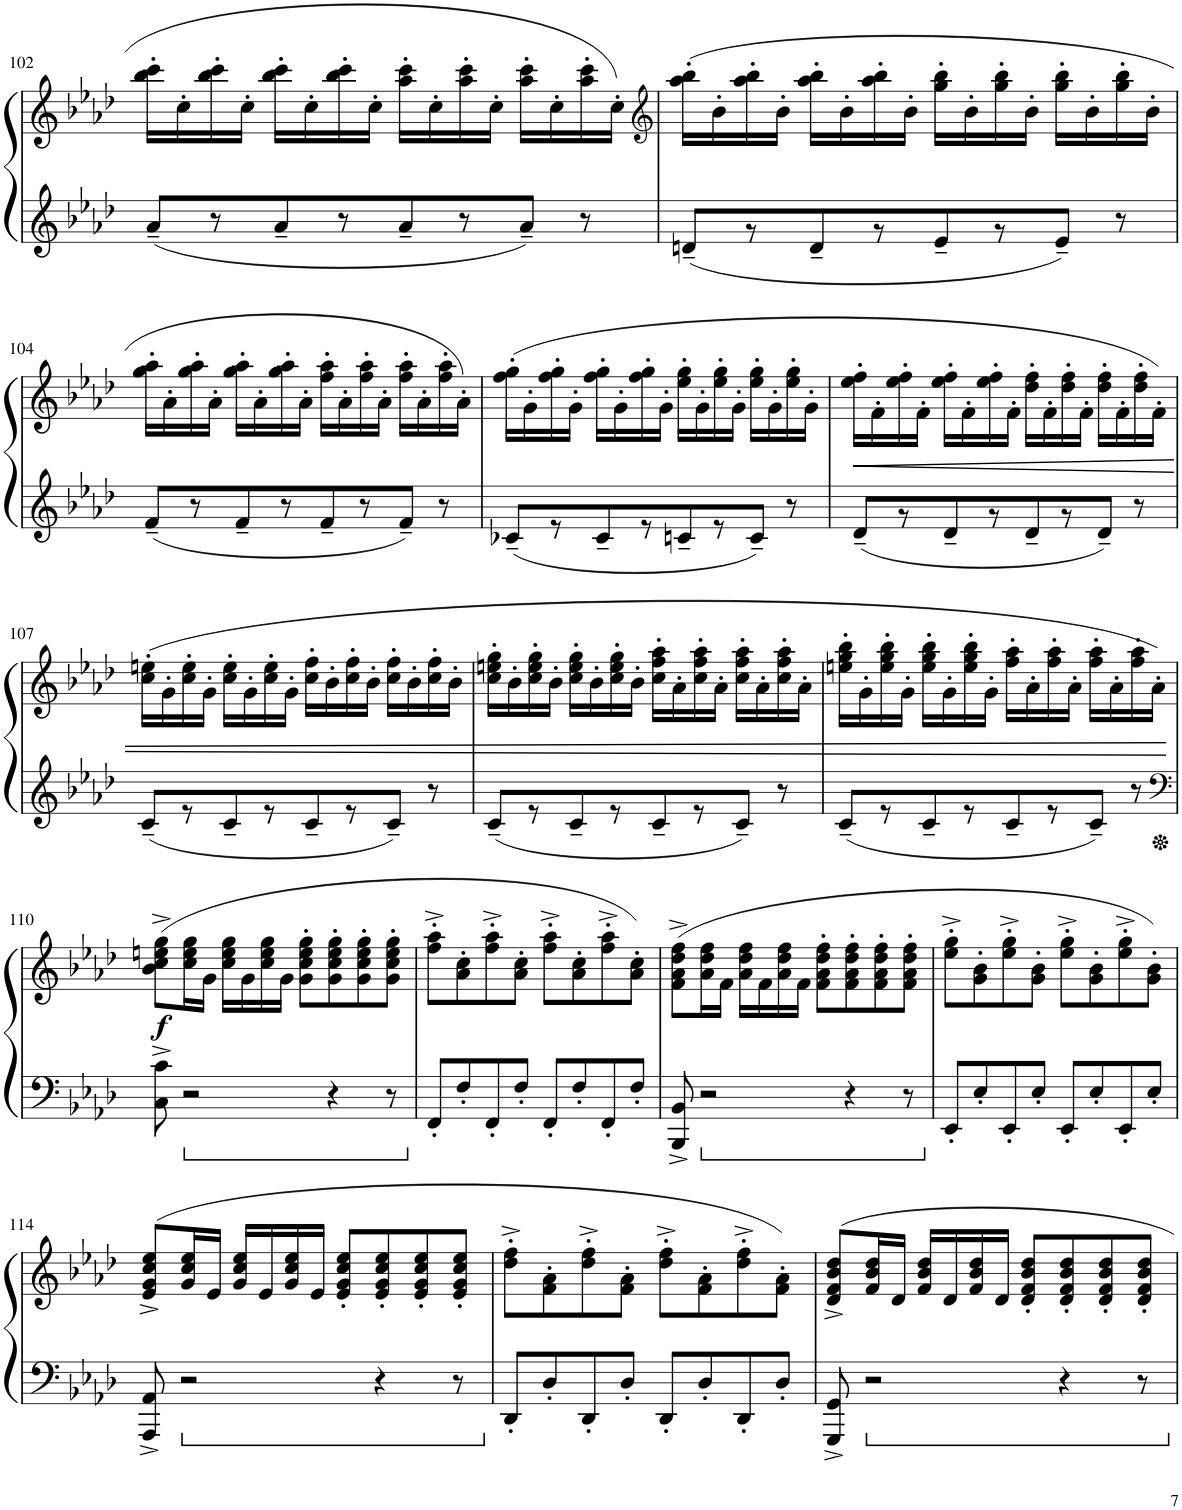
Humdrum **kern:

**kern	**kern	**dynam
*part1	*part1	*part1
*staff2	*staff1	*staff1/2
*I"Piano	*	*
*I'Pno.	*	*
!!LO:PB:g=z
*clefG2	*clefG^2	*
*k[b-e-a-d-]	*k[b-e-a-d-]	*
*M4/4	*M4/4	*
*met(c)	*met(c)	*
=102	=102	=102
8a-~/L	16bb-\' 16ccc\'LL	.
.	16cc'\	.
8r	16bb-\' 16ccc\'	.
.	16cc'\JJ	.
8a-~/	16bb-\' 16ccc\'LL	.
.	16cc'\	.
8r	16bb-\' 16ccc\'	.
.	16cc'\JJ	.
8a-~/	16aa-\' 16ccc\'LL	.
.	16cc'\	.
8r	16aa-\' 16ccc\'	.
.	16cc'\JJ	.
8a-~/J	16aa-\' 16ccc\'LL	.
.	16cc'\	.
8r	16aa-\' 16ccc\'	.
.	16cc'\JJ	.
=103	=103	=103
*	*clefG2	*
8dn~/L	(16aa-\' 16bb-\'LL	.
.	16b-'\	.
8r	16aa-\' 16bb-\'	.
.	16b-'\JJ	.
8d~/	16aa-\' 16bb-\'LL	.
.	16b-'\	.
8r	16aa-\' 16bb-\'	.
.	16b-'\JJ	.
8e-~/	16gg\' 16bb-\'LL	.
.	16b-'\	.
8r	16gg\' 16bb-\'	.
.	16b-'\JJ	.
8e-~/J	16gg\' 16bb-\'LL	.
.	16b-'\	.
8r	16gg\' 16bb-\'	.
.	16b-'\JJ	.
!!LO:LB:g=z
=104	=104	=104
8f~/L	16gg\' 16aa-\'LL	.
.	16a-'\	.
8r	16gg\' 16aa-\'	.
.	16a-'\JJ	.
8f~/	16gg\' 16aa-\'LL	.
.	16a-'\	.
8r	16gg\' 16aa-\'	.
.	16a-'\JJ	.
8f~/	16ff\' 16aa-\'LL	.
.	16a-'\	.
8r	16ff\' 16aa-\'	.
.	16a-'\JJ	.
8f~/J	16ff\' 16aa-\'LL	.
.	16a-'\	.
8r	16ff\' 16aa-\'	.
.	16a-'\JJ)	.
=105	=105	=105
8c-X~/L	(16ff\' 16gg\'LL	.
.	16g'\	.
8r	16ff\' 16gg\'	.
.	16g'\JJ	.
8c-~/	16ff\' 16gg\'LL	.
.	16g'\	.
8r	16ff\' 16gg\'	.
.	16g'\JJ	.
8cn~/	16ee-\' 16gg\'LL	.
.	16g'\	.
8r	16ee-\' 16gg\'	.
.	16g'\JJ	.
8c~/J	16ee-\' 16gg\'LL	.
.	16g'\	.
8r	16ee-\' 16gg\'	.
.	16g'\JJ	.
=106	=106	=106
!	!	!LO:HP:b
8d-~/L	16ee-\' 16ff\'LL	<
.	16f'\	.
8r	16ee-\' 16ff\'	.
.	16f'\JJ	.
8d-~/	16ee-\' 16ff\'LL	.
.	16f'\	.
8r	16ee-\' 16ff\'	.
.	16f'\JJ	.
8d-~/	16dd-\' 16ff\'LL	.
.	16f'\	.
8r	16dd-\' 16ff\'	.
.	16f'\JJ	.
8d-~/J	16dd-\' 16ff\'LL	.
.	16f'\	.
8r	16dd-\' 16ff\'	.
.	16f'\JJ)	.
!!LO:LB:g=z
=107	=107	=107
8c~/L	(16cc\' 16een\'LL	.
.	16g'\	.
8r	16cc\' 16ee\'	.
.	16g'\JJ	.
8c~/	16cc\' 16ee\'LL	.
.	16g'\	.
8r	16cc\' 16ee\'	.
.	16g'\JJ	.
8c~/	16cc\' 16ff\'LL	.
.	16b-'\	.
8r	16cc\' 16ff\'	.
.	16b-'\JJ	.
8c~/J	16cc\' 16ff\'LL	.
.	16b-'\	.
8r	16cc\' 16ff\'	.
.	16b-'\JJ	.
=108	=108	=108
8c~/L	16cc\' 16een\' 16gg\'LL	.
.	16b-'\	.
8r	16cc\' 16ee\' 16gg\'	.
.	16b-'\JJ	.
8c~/	16cc\' 16ee\' 16gg\'LL	.
.	16b-'\	.
8r	16cc\' 16ee\' 16gg\'	.
.	16b-'\JJ	.
8c~/	16cc\' 16ff\' 16aa-\'LL	.
.	16a-'\	.
8r	16cc\' 16ff\' 16aa-\'	.
.	16a-'\JJ	.
8c~/J	16cc\' 16ff\' 16aa-\'LL	.
.	16a-'\	.
8r	16cc\' 16ff\' 16aa-\'	.
.	16a-'\JJ	.
=109	=109	=109
8c~/L	16een\' 16gg\' 16bb-\'LL	.
.	16g'\	.
8r	16ee\' 16gg\' 16bb-\'	.
.	16g'\JJ	.
8c~/	16ee\' 16gg\' 16bb-\'LL	.
.	16g'\	.
8r	16ee\' 16gg\' 16bb-\'	.
.	16g'\JJ	.
8c~/	16ff\' 16aa-\'LL	.
.	16a-'\	.
8r	16ff\' 16aa-\'	.
.	16a-'\JJ	.
8c~/J	16ff\' 16aa-\'LL	.
.	16a-'\	.
8r	16ff\' 16aa-\'	.
.	16a-'\JJ)	.
.	.	[
!!LO:LB:g=z
=110	=110	=110
*clefF4	*	*
!	!	!LO:DY:b
8C\^ 8c\^	(8b-\^ 8cc\^ 8een\^ 8gg\^L	f
2r	16cc\ 16ee\ 16gg\L	.
.	16g\JJ	.
.	16cc\ 16ee\ 16gg\LL	.
.	16g\	.
.	16cc\ 16ee\ 16gg\	.
.	16g\JJ	.
.	8g\' 8cc\' 8ee\' 8gg\'L	.
4r	8g\' 8cc\' 8ee\' 8gg\'	.
.	8g\' 8cc\' 8ee\' 8gg\'	.
8r	8g\' 8cc\' 8ee\' 8gg\'J	.
=111	=111	=111
8FF'/L	8ff\'^ 8aa-\'^L	.
8F'/	8a-\' 8cc\'	.
8FF'/	8ff\'^ 8aa-\'^	.
8F'/J	8a-\' 8cc\'J	.
8FF'/L	8ff\'^ 8aa-\'^L	.
8F'/	8a-\' 8cc\'	.
8FF'/	8ff\'^ 8aa-\'^	.
8F'/J	8a-\' 8cc\'J)	.
=112	=112	=112
8BBB-/^ 8BB-/^	(8f\^ 8a-\^ 8dd-\^ 8ff\^L	.
2r	16a-\ 16dd-\ 16ff\L	.
.	16f\JJ	.
.	16a-\ 16dd-\ 16ff\LL	.
.	16f\	.
.	16a-\ 16dd-\ 16ff\	.
.	16f\JJ	.
.	8f\' 8a-\' 8dd-\' 8ff\'L	.
4r	8f\' 8a-\' 8dd-\' 8ff\'	.
.	8f\' 8a-\' 8dd-\' 8ff\'	.
8r	8f\' 8a-\' 8dd-\' 8ff\'J	.
=113	=113	=113
8EE-'/L	8ee-\'^ 8gg\'^L	.
8E-'/	8g\' 8b-\'	.
8EE-'/	8ee-\'^ 8gg\'^	.
8E-'/J	8g\' 8b-\'J	.
8EE-'/L	8ee-\'^ 8gg\'^L	.
8E-'/	8g\' 8b-\'	.
8EE-'/	8ee-\'^ 8gg\'^	.
8E-'/J	8g\' 8b-\'J)	.
!!LO:LB:g=z
=114	=114	=114
8AAA-/^ 8AA-/^	(8e-/^ 8g/^ 8cc/^ 8ee-/^L	.
2r	16g/ 16cc/ 16ee-/L	.
.	16e-/JJ	.
.	16g/ 16cc/ 16ee-/LL	.
.	16e-/	.
.	16g/ 16cc/ 16ee-/	.
.	16e-/JJ	.
.	8e-/' 8g/' 8cc/' 8ee-/'L	.
4r	8e-/' 8g/' 8cc/' 8ee-/'	.
.	8e-/' 8g/' 8cc/' 8ee-/'	.
8r	8e-/' 8g/' 8cc/' 8ee-/'J	.
=115	=115	=115
8DD-'/L	8dd-\'^ 8ff\'^L	.
8D-'/	8f\' 8a-\'	.
8DD-'/	8dd-\'^ 8ff\'^	.
8D-'/J	8f\' 8a-\'J	.
8DD-'/L	8dd-\'^ 8ff\'^L	.
8D-'/	8f\' 8a-\'	.
8DD-'/	8dd-\'^ 8ff\'^	.
8D-'/J	8f\' 8a-\'J)	.
=116	=116	=116
8GGG/^ 8GG/^	8d-/^ 8f/^ 8b-/^ 8dd-/^L	.
2r	16f/ 16b-/ 16dd-/L	.
.	16d-/JJ	.
.	16f/ 16b-/ 16dd-/LL	.
.	16d-/	.
.	16f/ 16b-/ 16dd-/	.
.	16d-/JJ	.
.	8d-/' 8f/' 8b-/' 8dd-/'L	.
4r	8d-/' 8f/' 8b-/' 8dd-/'	.
.	8d-/' 8f/' 8b-/' 8dd-/'	.
8r	8d-/' 8f/' 8b-/' 8dd-/'J	.
=	=	=
*-	*-	*-
